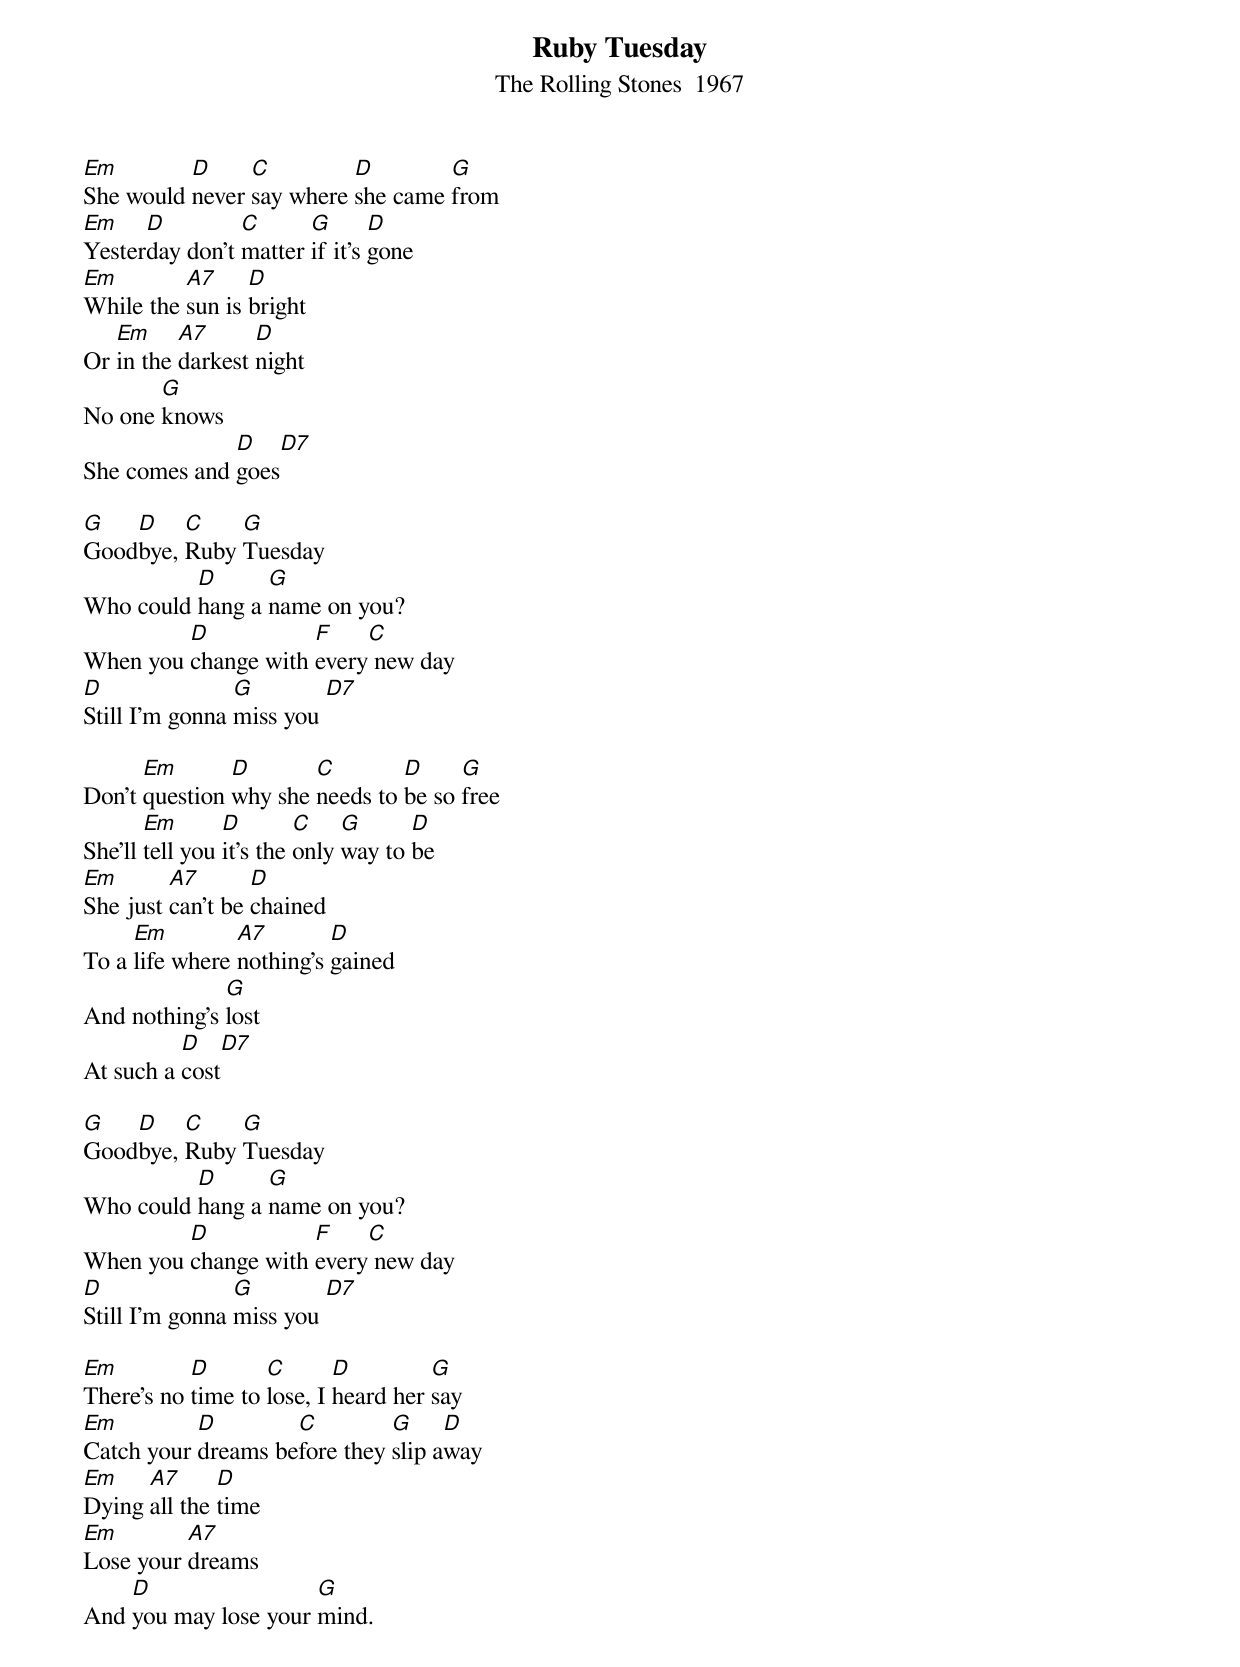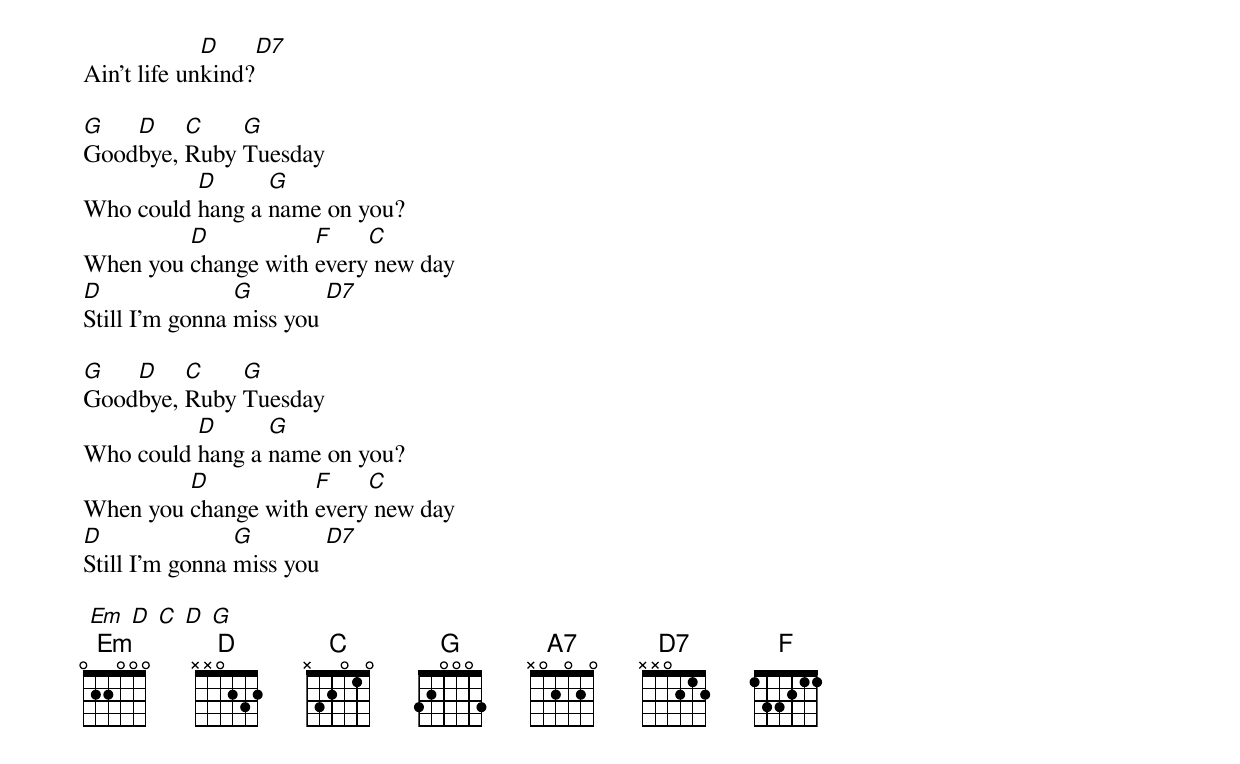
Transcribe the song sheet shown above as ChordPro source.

{title: Ruby Tuesday}
{subtitle: The Rolling Stones  1967 }

[Em]She would [D]never [C]say where [D]she came [G]from
[Em]Yester[D]day don't [C]matter [G]if it's [D]gone
[Em]While the [A7]sun is [D]bright
Or [Em]in the [A7]darkest [D]night
No one [G]knows
She comes and [D]goes[D7]

[G]Good[D]bye, [C]Ruby [G]Tuesday
Who could [D]hang a [G]name on you?
When you [D]change with [F]every[C] new day
[D]Still I'm gonna [G]miss you [D7]

Don't [Em]question [D]why she [C]needs to [D]be so [G]free
She'll [Em]tell you [D]it's the [C]only [G]way to [D]be
[Em]She just [A7]can't be [D]chained
To a [Em]life where [A7]nothing's [D]gained
And nothing's [G]lost
At such a [D]cost[D7]

[G]Good[D]bye, [C]Ruby [G]Tuesday
Who could [D]hang a [G]name on you?
When you [D]change with [F]every[C] new day
[D]Still I'm gonna [G]miss you [D7]

[Em]There's no [D]time to [C]lose, I [D]heard her [G]say
[Em]Catch your [D]dreams be[C]fore they [G]slip a[D]way
[Em]Dying [A7]all the [D]time
[Em]Lose your [A7]dreams
And [D]you may lose your [G]mind.
Ain't life un[D]kind?[D7]

[G]Good[D]bye, [C]Ruby [G]Tuesday
Who could [D]hang a [G]name on you?
When you [D]change with [F]every[C] new day
[D]Still I'm gonna [G]miss you [D7]

[G]Good[D]bye, [C]Ruby [G]Tuesday
Who could [D]hang a [G]name on you?
When you [D]change with [F]every[C] new day
[D]Still I'm gonna [G]miss you [D7]

 [Em] [D] [C] [D] [G]
